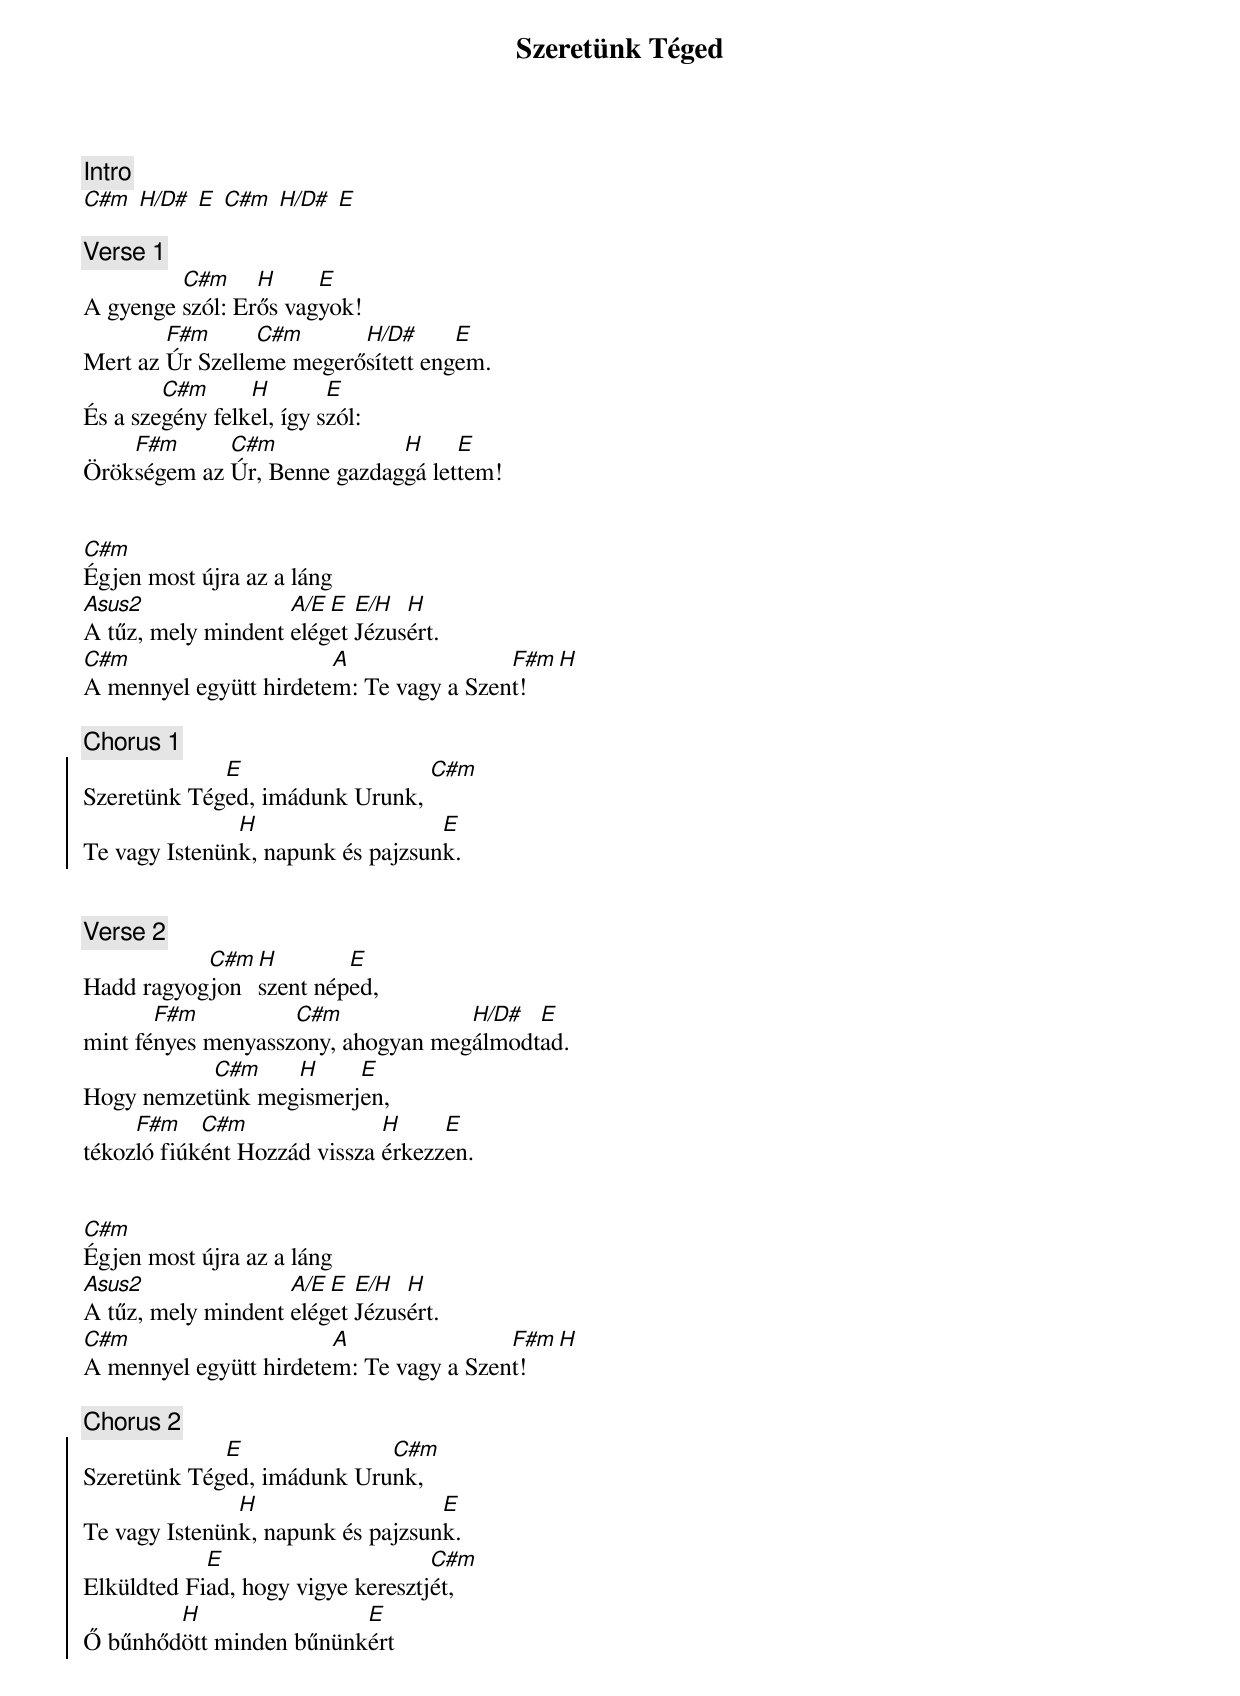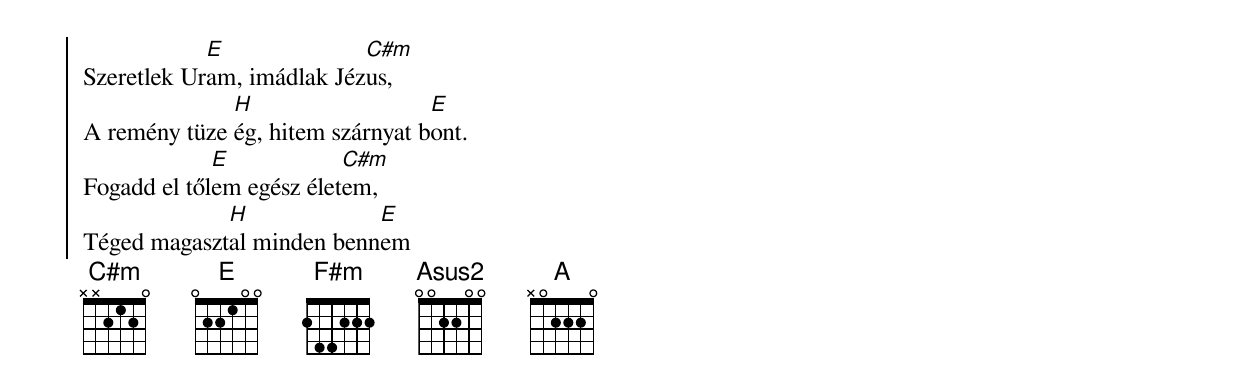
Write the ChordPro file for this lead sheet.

{title: Szeretünk Téged}
{subtitle: }


{c:Intro}
[C#m] [H/D#] [E] [C#m] [H/D#] [E]

{c:Verse 1}
A gyenge [C#m]szól: Er[H]ős vag[E]yok!
Mert az [F#m]Úr Szelle[C#m]me megerő[H/D#]sített eng[E]em.
És a sze[C#m]gény felk[H]el, így s[E]zól:
Örök[F#m]ségem az [C#m]Úr, Benne gazdag[H]gá let[E]tem!


[C#m]Égjen most újra az a láng
[Asus2]A tűz, mely mindent [A/E]elég[E]et [E/H]Jézus[H]ért.
[C#m]A mennyel együtt hirdete[A]m: Te vagy a Szen[F#m]t! [H]

{c:Chorus 1}
{soc}
Szeretünk Tég[E]ed, imádunk Urunk, [C#m]
Te vagy Istenün[H]k, napunk és pajzsun[E]k.
{eoc}


{c:Verse 2}
Hadd ragyog[C#m]jon [H]szent nép[E]ed,
mint fé[F#m]nyes menyassz[C#m]ony, ahogyan meg[H/D#]álmodt[E]ad.
Hogy nemzet[C#m]ünk meg[H]ismerj[E]en,
tékoz[F#m]ló fiúk[C#m]ént Hozzád vissza [H]érkezz[E]en.


[C#m]Égjen most újra az a láng
[Asus2]A tűz, mely mindent [A/E]elég[E]et [E/H]Jézus[H]ért.
[C#m]A mennyel együtt hirdete[A]m: Te vagy a Szen[F#m]t! [H]

{c:Chorus 2}
{soc}
Szeretünk Tég[E]ed, imádunk Uru[C#m]nk,
Te vagy Istenün[H]k, napunk és pajzsun[E]k.
Elküldted Fi[E]ad, hogy vigye keresztj[C#m]ét,
Ő bűnhőd[H]ött minden bűnünk[E]ért
Szeretlek Ur[E]am, imádlak Jéz[C#m]us,
A remény tüze [H]ég, hitem szárnyat b[E]ont.
Fogadd el től[E]em egész élet[C#m]em,
Téged magaszt[H]al minden benn[E]em
{eoc}
